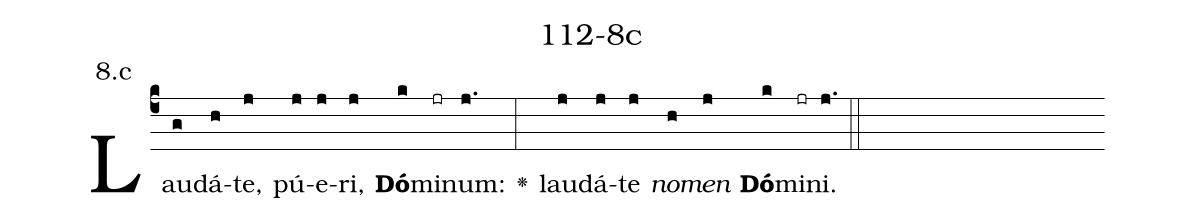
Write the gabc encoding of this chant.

name: 112-8c;
annotation: 8.c;
%%
(c4)Lau(g)dá(h)te,(j) pú(j)e(j)ri,(j) <b>Dó</b>(k)mi(jr)num:(j.) <v>\greheightstar</v>(:) lau(j)dá(j)te(j) <i>no</i>(h)<i>men</i>(j) <b>Dó</b>(k)mi(jr)ni.(j.) (::)


%E(j) u(j) o(h) u(j) a(k) e.(j.) (::)
